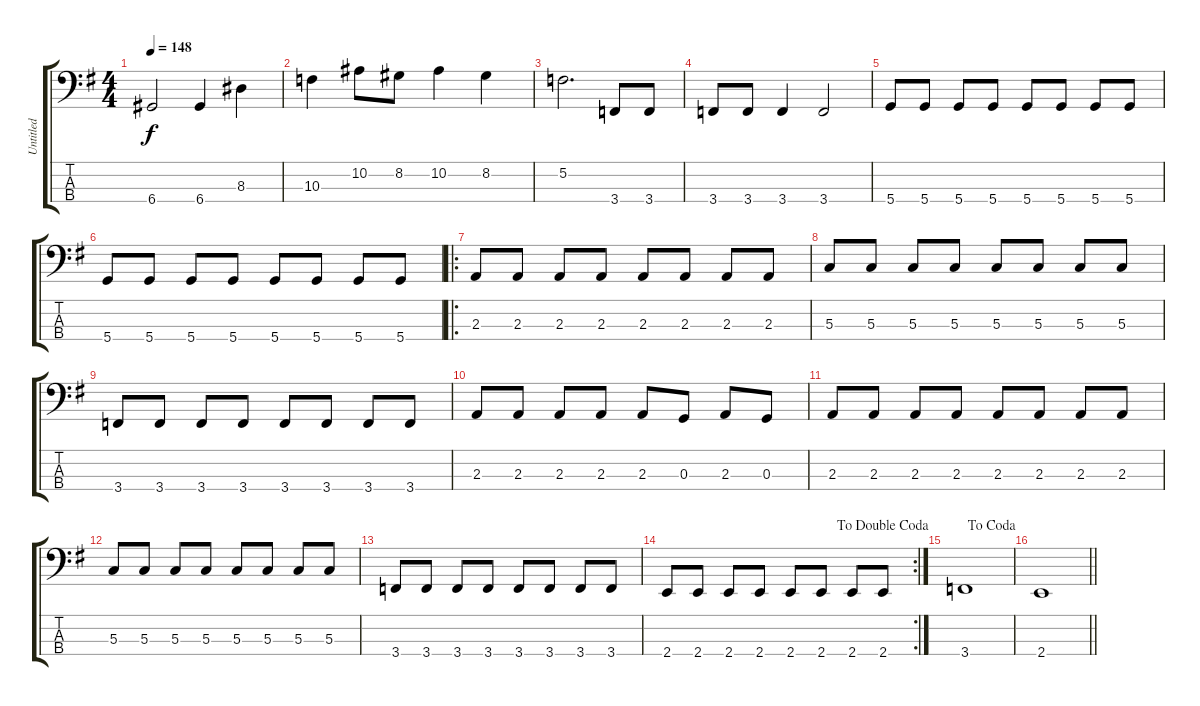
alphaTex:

\track ("Untitled" "Untitled") {instrument electricbassfinger}
\staff {score tabs}
\tuning (F2 C2 G1 D1) {hide}
\ts (4 4)
\tempo 148
\clef f4
\ks g
6.4.2{dy f} 6.4.4 8.3.4 |
10.3.4 10.2.8 8.2.8 10.2.4 8.2.4 |
5.2.2{d} 3.4.8 3.4.8 |
3.4.8 3.4.8 3.4.4 3.4.2 |
5.4.8 5.4.8 5.4.8 5.4.8 5.4.8 5.4.8 5.4.8 5.4.8 |
5.4.8 5.4.8 5.4.8 5.4.8 5.4.8 5.4.8 5.4.8 5.4.8 |
\ro
2.3.8 2.3.8 2.3.8 2.3.8 2.3.8 2.3.8 2.3.8 2.3.8 |
5.3.8 5.3.8 5.3.8 5.3.8 5.3.8 5.3.8 5.3.8 5.3.8 |
3.4.8 3.4.8 3.4.8 3.4.8 3.4.8 3.4.8 3.4.8 3.4.8 |
2.3.8 2.3.8 2.3.8 2.3.8 2.3.8 0.3.8 2.3.8 0.3.8 |
2.3.8 2.3.8 2.3.8 2.3.8 2.3.8 2.3.8 2.3.8 2.3.8 |
5.3.8 5.3.8 5.3.8 5.3.8 5.3.8 5.3.8 5.3.8 5.3.8 |
3.4.8 3.4.8 3.4.8 3.4.8 3.4.8 3.4.8 3.4.8 3.4.8 |
\rc 2
\jump dadoublecoda
2.4.8 2.4.8 2.4.8 2.4.8 2.4.8 2.4.8 2.4.8 2.4.8 |
\jump dacoda
3.4.1 |
\barLineRight lightlight
2.4.1
